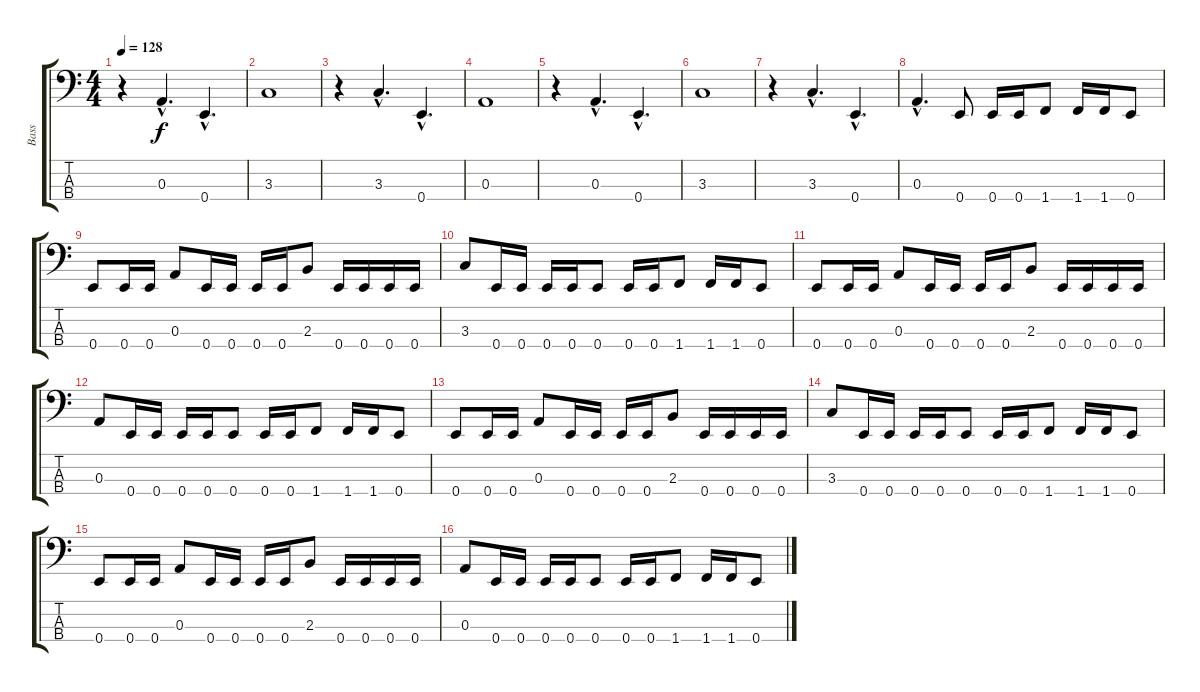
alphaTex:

\track ("Bass" "Bass") {instrument electricbassfinger}
\staff {score tabs}
\tuning (G2 D2 A1 E1) {hide}
\ts (4 4)
\tempo 128
\clef f4
\ks c
r.4{dy f} 0.3{hac}.4{d} 0.4{hac}.4{d} |
3.3.1 |
r.4 3.3{hac}.4{d} 0.4{hac}.4{d} |
0.3.1 |
r.4 0.3{hac}.4{d} 0.4{hac}.4{d} |
3.3.1 |
r.4 3.3{hac}.4{d} 0.4{hac}.4{d} |
0.3{hac}.4{d} 0.4.8 0.4.16 0.4.16 1.4.8 1.4.16 1.4.16 0.4.8 |
0.4.8 0.4.16 0.4.16 0.3.8 0.4.16 0.4.16 0.4.16 0.4.16 2.3.8 0.4.16 0.4.16 0.4.16 0.4.16 |
3.3.8 0.4.16 0.4.16 0.4.16 0.4.16 0.4.8 0.4.16 0.4.16 1.4.8 1.4.16 1.4.16 0.4.8 |
0.4.8 0.4.16 0.4.16 0.3.8 0.4.16 0.4.16 0.4.16 0.4.16 2.3.8 0.4.16 0.4.16 0.4.16 0.4.16 |
0.3.8 0.4.16 0.4.16 0.4.16 0.4.16 0.4.8 0.4.16 0.4.16 1.4.8 1.4.16 1.4.16 0.4.8 |
0.4.8 0.4.16 0.4.16 0.3.8 0.4.16 0.4.16 0.4.16 0.4.16 2.3.8 0.4.16 0.4.16 0.4.16 0.4.16 |
3.3.8 0.4.16 0.4.16 0.4.16 0.4.16 0.4.8 0.4.16 0.4.16 1.4.8 1.4.16 1.4.16 0.4.8 |
0.4.8 0.4.16 0.4.16 0.3.8 0.4.16 0.4.16 0.4.16 0.4.16 2.3.8 0.4.16 0.4.16 0.4.16 0.4.16 |
0.3.8 0.4.16 0.4.16 0.4.16 0.4.16 0.4.8 0.4.16 0.4.16 1.4.8 1.4.16 1.4.16 0.4.8
